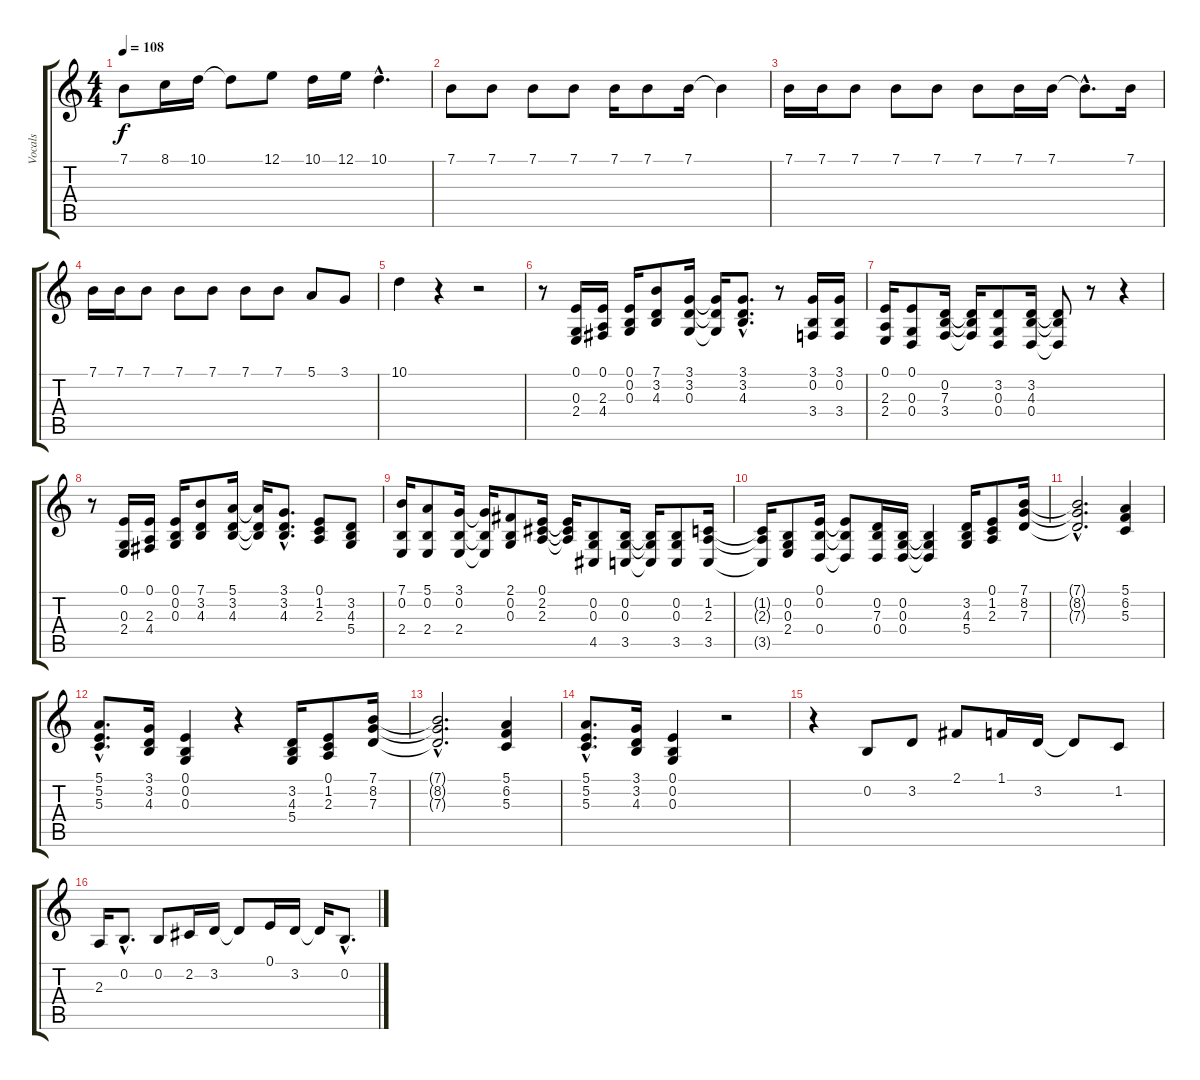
\track ("Vocals" "Vocals") {instrument harmonica}
\staff {score tabs}
\tuning (E4 B3 G3 D3 A2 E2) {hide}
\ts (4 4)
\tempo 108
\clef g2
\ks c
7.1.8{dy f} 8.1.16 10.1.16 10.1{t}.8 12.1.8 10.1.16 12.1.16 10.1{hac}.4{d} |
7.1.8 7.1.8 7.1.8 7.1.8 7.1.16 7.1.8 7.1.16 7.1{t}.4 |
7.1.16 7.1.16 7.1.8 7.1.8 7.1.8 7.1.8 7.1.16 7.1.16 7.1{hac t}.8{d} 7.1.16 |
7.1.16 7.1.16 7.1.8 7.1.8 7.1.8 7.1.8 7.1.8 5.1.8 3.1.8 |
10.1.4 r.4 r.2 |
r.8 (0.1 0.3 2.4).16 (0.1 2.3 4.4).16 (0.1 0.2 0.3).16 (7.1 3.2 4.3).8 (3.1 3.2 0.3).16 (3.1{t} 3.2{t} 0.3{t}).16 (3.1{hac} 3.2{hac} 4.3{hac}).8{d} r.8 (3.1 0.2 3.4).16 (3.1 0.2 3.4).16 |
(0.1 2.3 2.4).16 (0.1 0.3 0.4).8 (0.2 7.3 3.4).16 (0.2{t} 7.3{t} 3.4{t}).16 (3.2 0.3 0.4).8 (3.2 4.3 0.4).16 (3.2{t} 4.3{t} 0.4{t}).8 r.8 r.4 |
r.8 (0.1 0.3 2.4).16 (0.1 2.3 4.4).16 (0.1 0.2 0.3).16 (7.1 3.2 4.3).8 (5.1 3.2 4.3).16 (5.1{t} 3.2{t} 4.3{t}).16 (3.1{hac} 3.2{hac} 4.3{hac}).8{d} (0.1 1.2 2.3).8 (3.2 4.3 5.4).8 |
(7.1 0.2 2.4).16 (5.1 0.2 2.4).8 (3.1 0.2 2.4).16 (3.1{t} 0.2{t} 2.4{t}).16 (2.1 0.2 0.3).8 (0.1 2.2 2.3).16 (0.1{t} 2.2{t} 2.3{t}).16 (0.2 0.3 4.5).8 (0.2 0.3 3.5).16 (0.2{t} 0.3{t} 3.5{t}).16 (0.2 0.3 3.5).8 (1.2 2.3 3.5).16 |
(1.2{t} 2.3{t} 3.5{t}).16 (0.2 0.3 2.4).8 (0.1 0.2 0.4).16 (0.1{t} 0.2{t} 0.4{t}).8 (0.2 7.3 0.4).16 (0.2 0.3 0.4).16 (0.2{t} 0.3{t} 0.4{t}).4 (3.2 4.3 5.4).16 (0.1 1.2 2.3).8 (7.1 8.2 7.3).16 |
(7.1{hac t} 8.2{hac t} 7.3{hac t}).2{d} (5.1 6.2 5.3).4 |
(5.1{hac} 5.2{hac} 5.3{hac}).8{d} (3.1 3.2 4.3).16 (0.1 0.2 0.3).4 r.4 (3.2 4.3 5.4).16 (0.1 1.2 2.3).8 (7.1 8.2 7.3).16 |
(7.1{hac t} 8.2{hac t} 7.3{hac t}).2{d} (5.1 6.2 5.3).4 |
(5.1{hac} 5.2{hac} 5.3{hac}).8{d} (3.1 3.2 4.3).16 (0.1 0.2 0.3).4 r.2 |
r.4 0.2.8 3.2.8 2.1.8 1.1.16 3.2.16 3.2{t}.8 1.2.8 |
2.3.16 0.2{hac}.8{d} 0.2.8 2.2.16 3.2.16 3.2{t}.8 0.1.16 3.2.16 3.2{t}.16 0.2{hac}.8{d}
